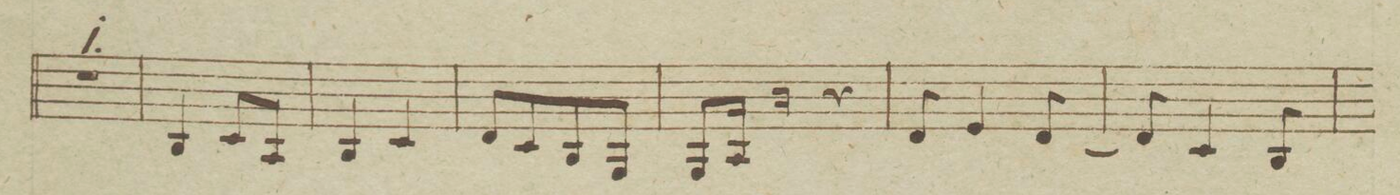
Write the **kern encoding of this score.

**kern	**dynam
*I"Violino Secondo	*
*clefG2	*
*k[f#]	*
*met(c)	*
*M2/4	*
2r	.
=132	=132
4B/	.
8c/L	.
8A/J	.
=133	=133
4B/	.
4c/	.
=134	=134
8d/L	.
8c/	.
8B/	.
8G/J	.
=135	=135
8G/L	.
16A/Jk	.
16r	.
4r	.
=136	=136
8d/	.
4e/	.
[8d/	.
=137	=137
8d/]	.
4c/	.
8B/	.
=138	=138
*-	*-
